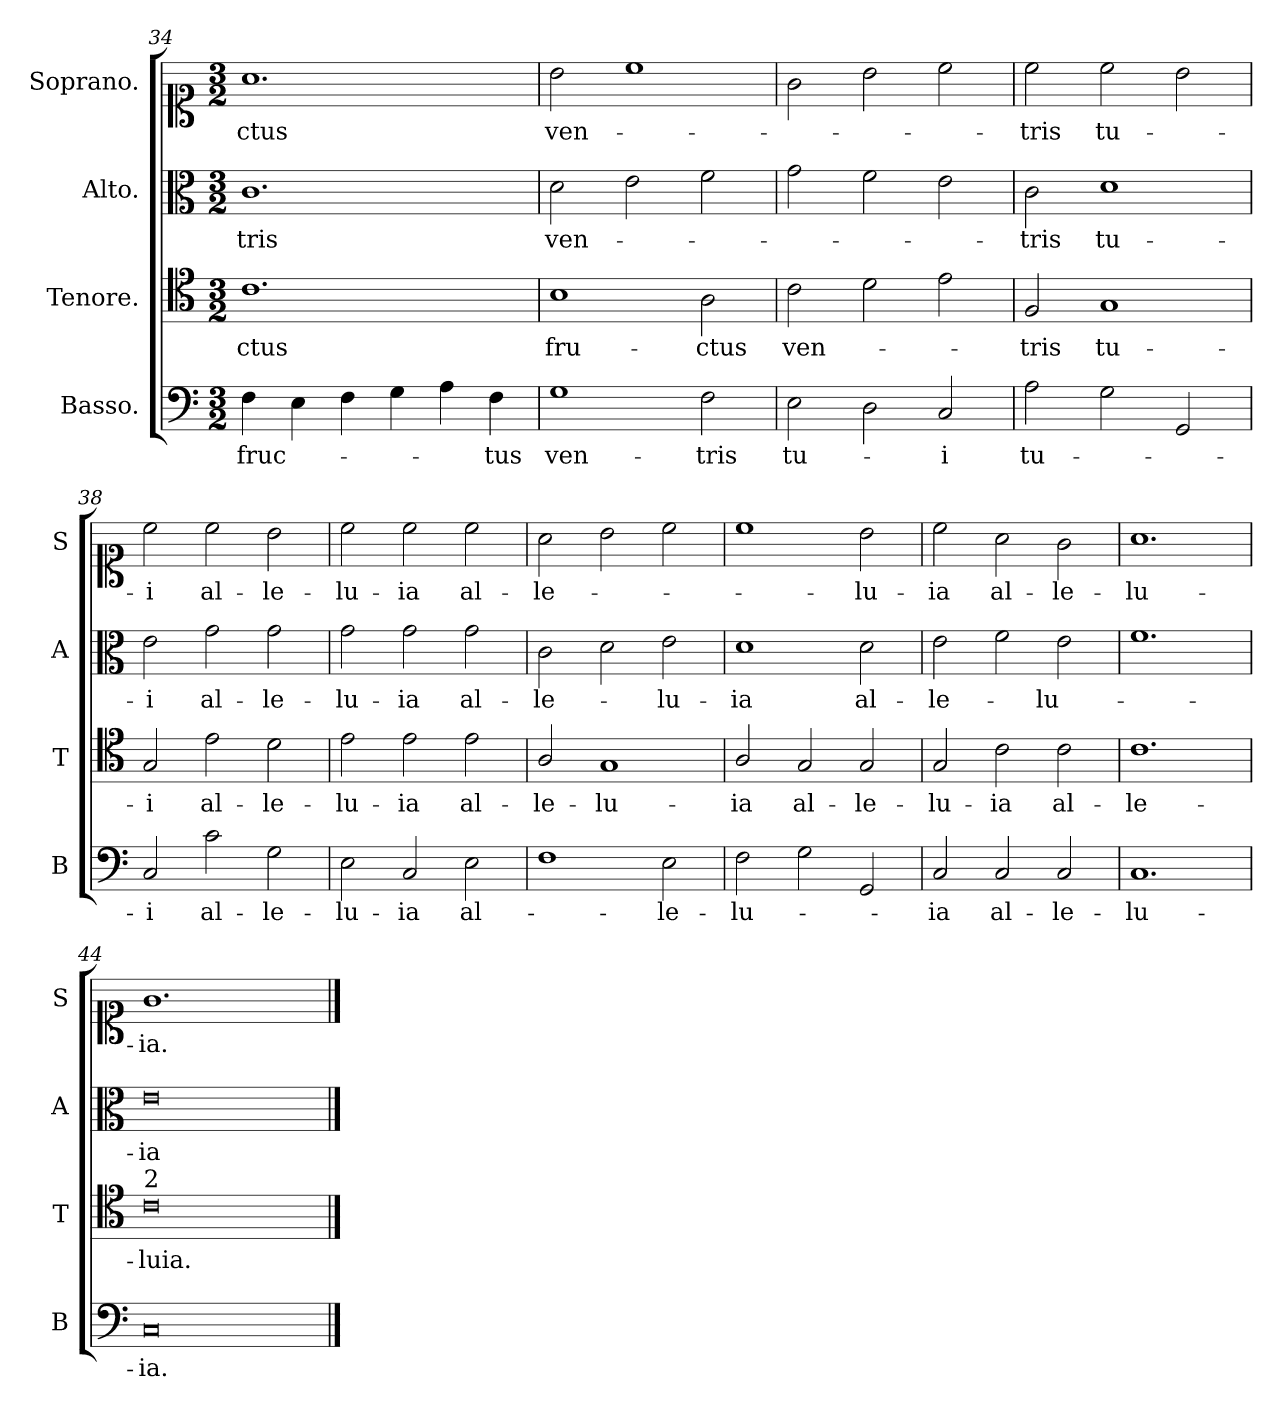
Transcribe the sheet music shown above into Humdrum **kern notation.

**kern	**text	**kern	**text	**kern	**text	**kern	**text
*part4	*part4	*part3	*part3	*part2	*part2	*part1	*part1
*staff4	*staff4	*staff3	*staff3	*staff2	*staff2	*staff1	*staff1
*I"Basso.	*	*I"Tenore.	*	*I"Alto.	*	*I"Soprano.	*
*I'B	*	*I'T	*	*I'A	*	*I'S	*
*clefF4	*	*clefC4	*	*clefC3	*	*clefC1	*
*k[]	*	*k[]	*	*k[]	*	*k[]	*
*C:	*	*C:	*	*C:	*	*C:	*
*M3/2	*	*M3/2	*	*M3/2	*	*M3/2	*
=34	=34	=34	=34	=34	=34	=34	=34
4F\	fruc-	1.c	-ctus	1.c	-tris	1.a	-ctus
4E\	.	.	.	.	.	.	.
4F\	.	.	.	.	.	.	.
4G\	.	.	.	.	.	.	.
4A\	.	.	.	.	.	.	.
4F\	-tus	.	.	.	.	.	.
=35	=35	=35	=35	=35	=35	=35	=35
1G	ven-	1B	fru-	2d\	ven-	2b\	ven-
.	.	.	.	2e\	.	1cc	.
2F\	-tris	2A\	-ctus	2f\	.	.	.
=36	=36	=36	=36	=36	=36	=36	=36
2E\	tu-	2c\	ven-	2g\	.	2g\	.
2D\	.	2d\	.	2f\	.	2b\	.
2C/	-i	2e\	.	2e\	.	2cc\	.
=37	=37	=37	=37	=37	=37	=37	=37
2A\	tu-	2F/	tris	2c\	-tris	2cc\	-tris
2G\	.	1G	tu-	1d	tu-	2cc\	tu-
2GG/	.	.	.	.	.	2b\	.
=38	=38	=38	=38	=38	=38	=38	=38
2C/	-i	2G/	-i	2e\	-i	2cc\	-i
2c\	al-	2e\	al-	2g\	al-	2cc\	al-
2G\	-le-	2d\	-le-	2g\	-le-	2b\	-le-
=39	=39	=39	=39	=39	=39	=39	=39
2E\	-lu-	2e\	-lu-	2g\	-lu-	2cc\	-lu-
2C/	-ia	2e\	-ia	2g\	-ia	2cc\	-ia
2E\	al-	2e\	al-	2g\	al-	2cc\	al-
=40	=40	=40	=40	=40	=40	=40	=40
1F	.	2A/	-le-	2c\	-le-	2a\	-le-
.	.	1G	-lu-	2d\	.	2b\	.
2E\	-le-	.	.	2e\	-lu-	2cc\	.
=41	=41	=41	=41	=41	=41	=41	=41
2F\	-lu-	2A/	-ia	1d	-ia	1cc	.
2G\	.	2G/	al-	.	.	.	.
2GG/	.	2G/	-le-	2d\	al-	2b\	-lu-
=42	=42	=42	=42	=42	=42	=42	=42
2C/	-ia	2G/	-lu-	2e\	-le-	2cc\	-ia
2C/	al-	2c\	-ia	2f\	.	2a\	al-
2C/	-le-	2c\	al-	2e\	-lu-	2g\	-le-
=43	=43	=43	=43	=43	=43	=43	=43
1.C	-lu-	1.c	-le-	1.f	.	1.a	-lu-
=44	=44	=44	=44	=44	=44	=44	=44
!	!	!LO:TX:a:t=2	!	!	!	!	!
0C	-ia.	0c	-luia.	0e	-ia	1.g	-ia.
.	.	.	.	.	.	2ryy	.
==	==	==	==	==	==	==	==
*-	*-	*-	*-	*-	*-	*-	*-
